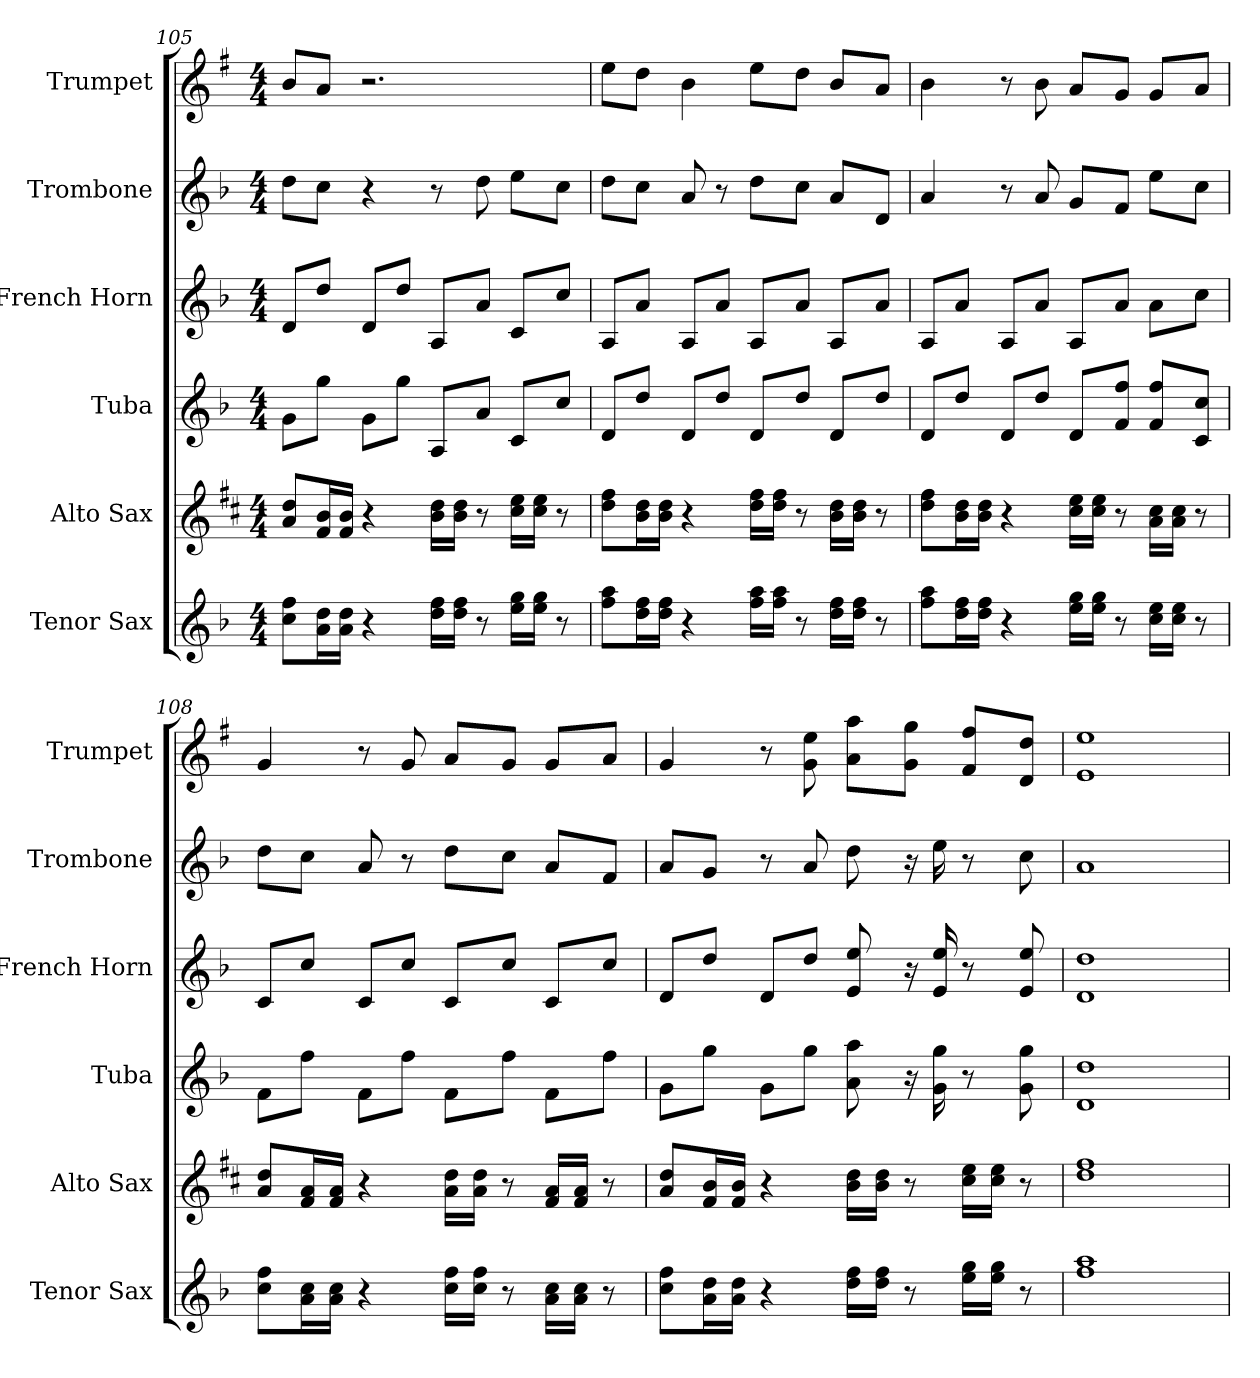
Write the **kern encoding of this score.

**kern	**kern	**kern	**kern	**kern	**kern
*part6	*part5	*part4	*part3	*part2	*part1
*staff6	*staff5	*staff4	*staff3	*staff2	*staff1
*I"Tenor Sax	*I"Alto Sax	*I"Tuba	*I"French Horn	*I"Trombone	*I"Trumpet
*I'Tenor Sax	*I'Alto Sax	*I'Tuba	*I'French Horn	*I'Trombone	*I'Trumpet
*clefG2	*clefG2	*clefG2	*clefG2	*clefG2	*clefG2
*ITrd8c14	*ITrd5c9	*ITrd15c26	*ITrd8c14	*ITrd8c14	*ITrd1c2
*k[b-]	*k[b-]	*k[b-]	*k[b-]	*k[b-]	*k[b-]
*M4/4	*M4/4	*M4/4	*M4/4	*M4/4	*M4/4
=105	=105	=105	=105	=105	=105
8c 8fL	8c 8fL	8GGL	8DL	8dL	8aL
16A 16dL	16A 16dL	8GJ	8dJ	8cJ	8gJ
16A 16dJJ	16A 16dJJ	.	.	.	.
4r	4r	8GGL	8DL	4r	2.r
.	.	8GJ	8dJ	.	.
16d 16fLL	16d 16fLL	8AAAL	8AAL	8r	.
16d 16fJJ	16d 16fJJ	.	.	.	.
8r	8r	8AAJ	8AJ	8d	.
16e 16gLL	16e 16gLL	8CCL	8CL	8eL	.
16e 16gJJ	16e 16gJJ	.	.	.	.
8r	8r	8CJ	8cJ	8cJ	.
=106	=106	=106	=106	=106	=106
8f 8aL	8f 8aL	8DDL	8AAL	8dL	8ddL
16d 16fL	16d 16fL	8DJ	8AJ	8cJ	8ccJ
16d 16fJJ	16d 16fJJ	.	.	.	.
4r	4r	8DDL	8AAL	8A	4a
.	.	8DJ	8AJ	8r	.
16f 16aLL	16f 16aLL	8DDL	8AAL	8dL	8ddL
16f 16aJJ	16f 16aJJ	.	.	.	.
8r	8r	8DJ	8AJ	8cJ	8ccJ
16d 16fLL	16d 16fLL	8DDL	8AAL	8AL	8aL
16d 16fJJ	16d 16fJJ	.	.	.	.
8r	8r	8DJ	8AJ	8DJ	8gJ
=107	=107	=107	=107	=107	=107
8f 8aL	8f 8aL	8DDL	8AAL	4A	4a
16d 16fL	16d 16fL	8DJ	8AJ	.	.
16d 16fJJ	16d 16fJJ	.	.	.	.
4r	4r	8DDL	8AAL	8r	8r
.	.	8DJ	8AJ	8A	8a
16e 16gLL	16e 16gLL	8DDL	8AAL	8GL	8gL
16e 16gJJ	16e 16gJJ	.	.	.	.
8r	8r	8FF 8FJ	8AJ	8FJ	8fJ
16c 16eLL	16c 16eLL	8FF 8FL	8AL	8eL	8fL
16c 16eJJ	16c 16eJJ	.	.	.	.
8r	8r	8CC 8CJ	8cJ	8cJ	8gJ
=108	=108	=108	=108	=108	=108
8c 8fL	8c 8fL	8FFL	8CL	8dL	4f
16A 16cL	16A 16cL	8FJ	8cJ	8cJ	.
16A 16cJJ	16A 16cJJ	.	.	.	.
4r	4r	8FFL	8CL	8A	8r
.	.	8FJ	8cJ	8r	8f
16c 16fLL	16c 16fLL	8FFL	8CL	8dL	8gL
16c 16fJJ	16c 16fJJ	.	.	.	.
8r	8r	8FJ	8cJ	8cJ	8fJ
16A 16cLL	16A 16cLL	8FFL	8CL	8AL	8fL
16A 16cJJ	16A 16cJJ	.	.	.	.
8r	8r	8FJ	8cJ	8FJ	8gJ
=109	=109	=109	=109	=109	=109
8c 8fL	8c 8fL	8GGL	8DL	8AL	4f
16A 16dL	16A 16dL	8GJ	8dJ	8GJ	.
16A 16dJJ	16A 16dJJ	.	.	.	.
4r	4r	8GGL	8DL	8r	8r
.	.	8GJ	8dJ	8A	8f 8dd
16d 16fLL	16d 16fLL	8AA 8A	8E 8e	8d	8g 8ggL
16d 16fJJ	16d 16fJJ	.	.	.	.
8r	8r	16r	16r	16r	8f 8ffJ
.	.	16GG 16G	16E 16e	16e	.
16e 16gLL	16e 16gLL	8r	8r	8r	8e 8eeL
16e 16gJJ	16e 16gJJ	.	.	.	.
8r	8r	8GG 8G	8E 8e	8c	8c 8ccJ
=110	=110	=110	=110	=110	=110
1f 1a	1f 1a	1DD 1D	1D 1d	1A	1d 1dd
=	=	=	=	=	=
*-	*-	*-	*-	*-	*-
